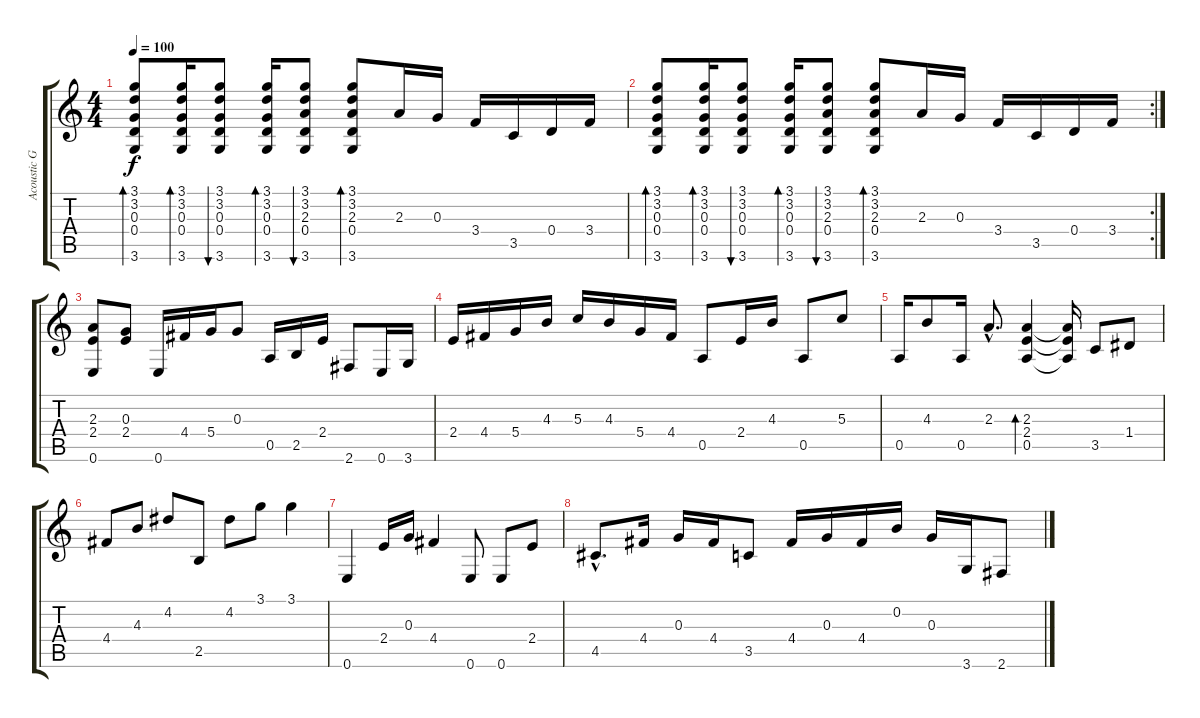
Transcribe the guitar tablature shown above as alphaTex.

\track ("Acoustic Guitar" "Acoustic G") {instrument acousticguitarsteel}
\staff {score tabs}
\tuning (E4 B3 G3 D3 A2 E2) {hide}
\ts (4 4)
\tempo 100
\clef g2
\ks c
(3.1 3.2 0.3 0.4 3.6).8{bd 60 dy f} (3.1 3.2 0.3 0.4 3.6).16{bd 60} (3.1 3.2 0.3 0.4 3.6).8{bu 60} (3.1 3.2 0.3 0.4 3.6).16{bd 60} (3.1 3.2 2.3 0.4 3.6).8{bu 60} (3.1 3.2 2.3 0.4 3.6).8{bd 60} 2.3.16 0.3.16 3.4.16 3.5.16 0.4.16 3.4.16 |
\rc 2
(3.1 3.2 0.3 0.4 3.6).8{bd 60} (3.1 3.2 0.3 0.4 3.6).16{bd 60} (3.1 3.2 0.3 0.4 3.6).8{bu 60} (3.1 3.2 0.3 0.4 3.6).16{bd 60} (3.1 3.2 2.3 0.4 3.6).8{bu 60} (3.1 3.2 2.3 0.4 3.6).8{bd 60} 2.3.16 0.3.16 3.4.16 3.5.16 0.4.16 3.4.16 |
(2.3 2.4 0.6).8 (0.3 2.4).8 0.6.16 4.4.16 5.4.16 0.3.8 0.5.16 2.5.16 2.4.16 2.6.8 0.6.16 3.6.16 |
2.4.16 4.4.16 5.4.16 4.3.16 5.3.16 4.3.16 5.4.16 4.4.16 0.5.8 2.4.16 4.3.16 0.5.8 5.3.8 |
0.5.16 4.3.8 0.5.16 2.3{hac}.8{d} (2.3 2.4 0.5).4{bd 480} (2.3{t} 2.4{t} 0.5{t}).16 3.5.8 1.4.8 |
4.4.8 4.3.8 4.2.8 2.5.8 4.2.8 3.1.8 3.1.4 |
0.6.4 2.4.16 0.3.16 4.4.4 0.6.8 0.6.8 2.4.8 |
4.5{hac}.8{d} 4.4.16 0.3.16 4.4.16 3.5.8 4.4.16 0.3.16 4.4.16 0.2.16 0.3.16 3.6.16 2.6.8
